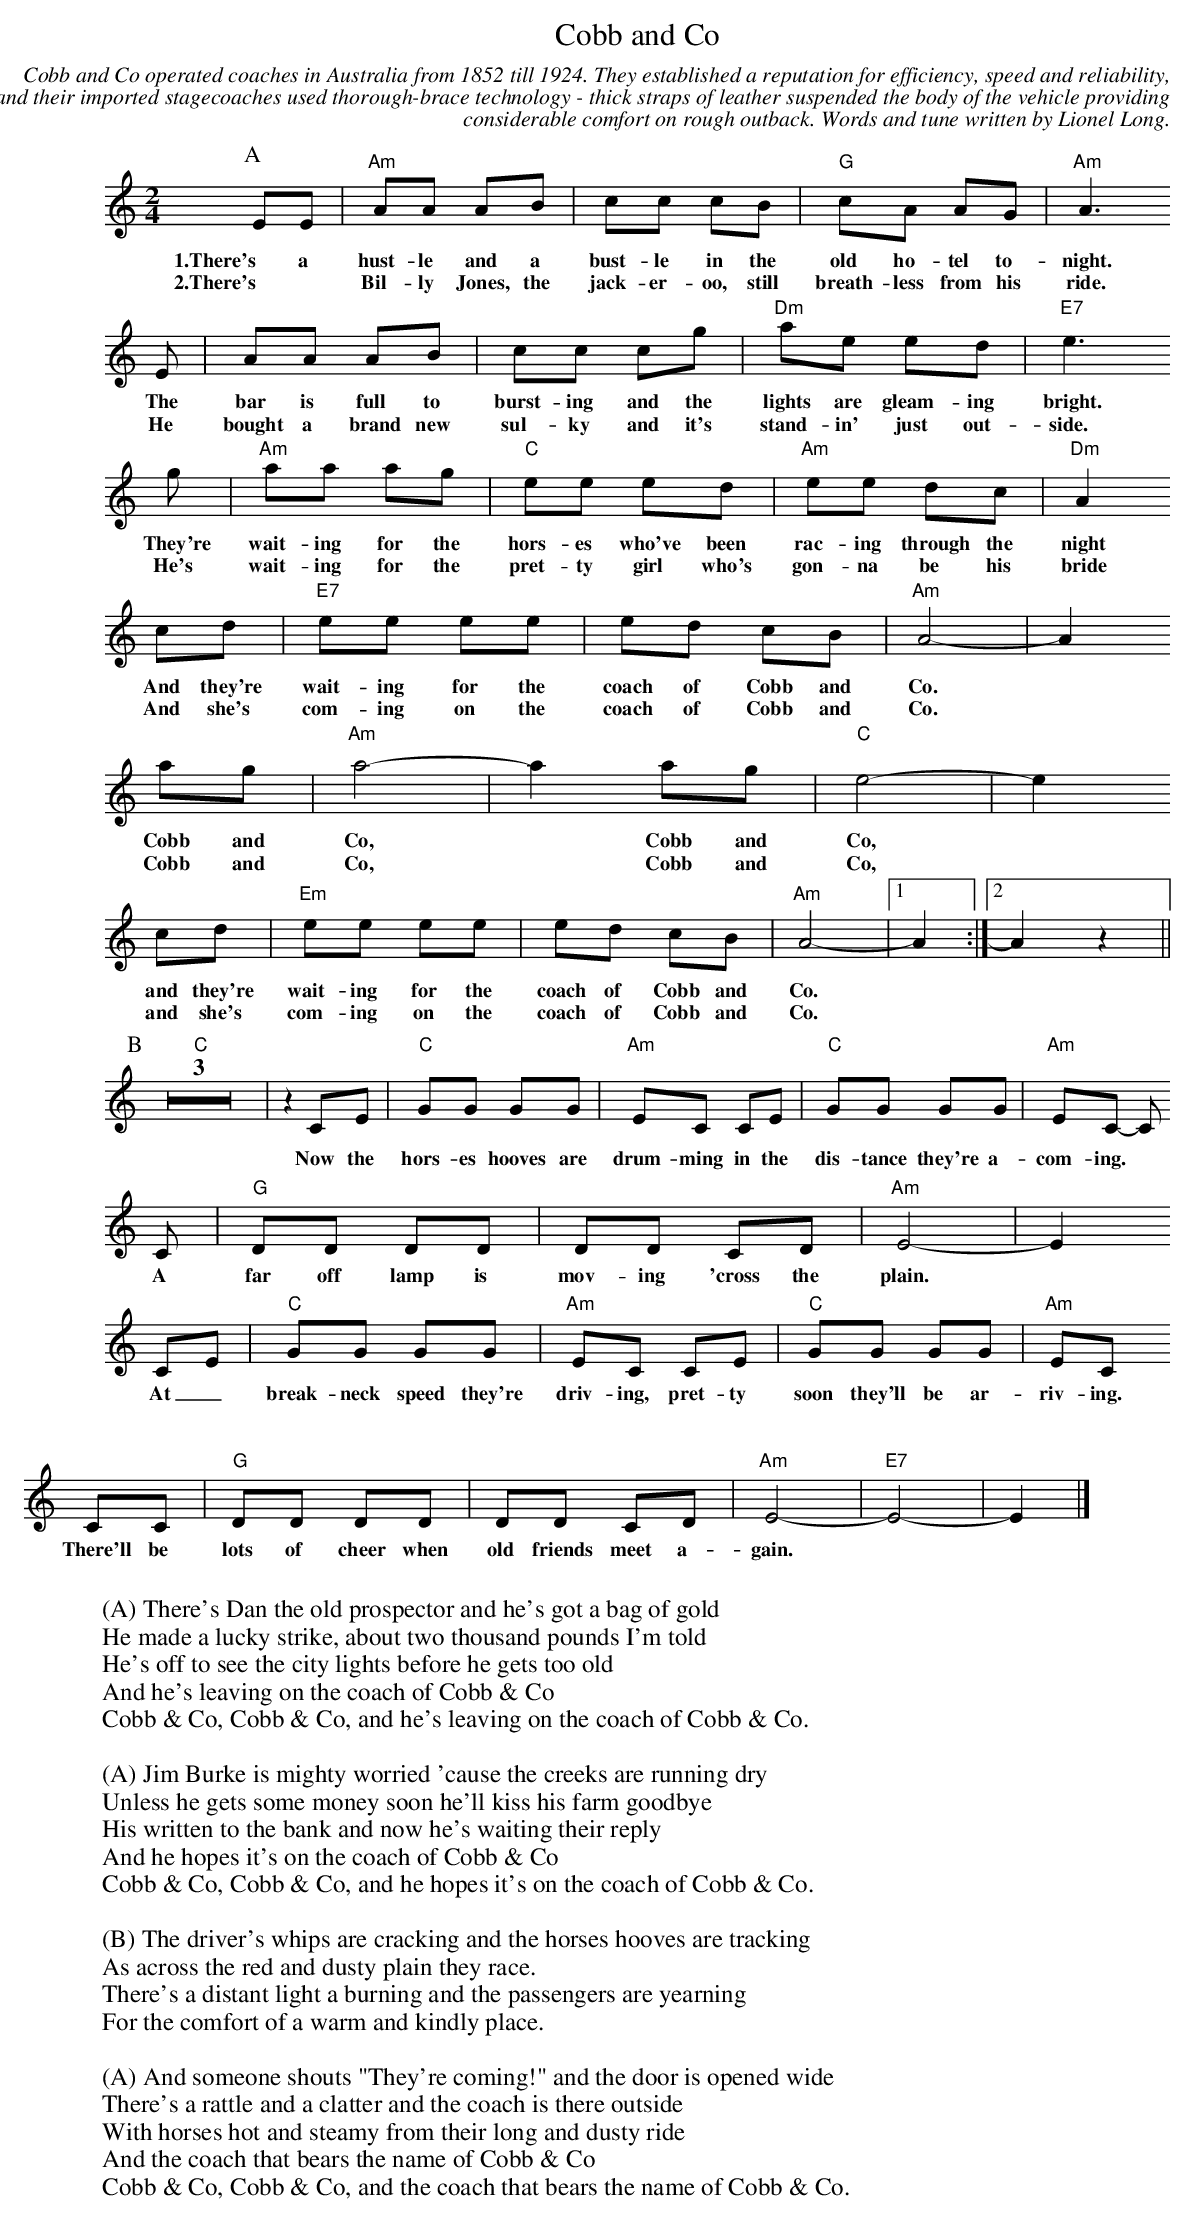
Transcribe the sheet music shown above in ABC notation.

X:1
T:Cobb and Co
C:Cobb and Co operated coaches in Australia from 1852 till 1924. They established a reputation for efficiency, speed and reliability,
C:and their imported stagecoaches used thorough-brace technology - thick straps of leather suspended the body of the vehicle providing
C:considerable comfort on rough outback. Words and tune written by Lionel Long.
M:2/4
L:1/8
K:C
P:A
EE|"Am"AA AB|cc cB|"G"cA AG|"Am"A3
w:1.There's a hust-le and a bust-le in the old ho-tel to-night.
w:2.There's* Bil-ly Jones, the jack-er-oo, still breath-less from his ride.
E|AA AB|cc cg|"Dm"ae ed|"E7"e3
w: The bar is full to burst-ing and the lights are gleam-ing bright.
w: He bought a brand new sul-ky and it's stand-in' just out-side.
g|"Am"aa ag|"C"ee ed|"Am"ee dc|"Dm"A2
w: They're wait-ing for the hors-es who've been rac-ing through the night
w: He's wait-ing for the pret-ty girl who's gon-na be his bride
cd|"E7"ee ee|ed cB|"Am"A4-|A2
w: And they're wait-ing for the coach of Cobb and Co.*
w: And she's com-ing on the coach of Cobb and Co.*
ag|"Am"a4-|a2ag|"C"e4-|e2
w: Cobb and Co,* Cobb and Co,*
w: Cobb and Co,* Cobb and Co,*
cd|"Em"ee ee|ed cB|"Am"A4-|1A2:|2A2z2||
w: and they're wait-ing for the coach of Cobb and Co.
w: and she's com-ing on the coach of Cobb and Co.
P:B
"C"Z3|z2CE|"C"GG GG|"Am"EC CE|"C"GG GG|"Am"EC- C
w:Now the hors-es hooves are drum-ming in the dis-tance they're a-com-ing.*
C|"G"DD DD|DD CD|"Am"E4-|E2
w: A far off lamp is mov-ing 'cross the plain.*
CE|"C"GG GG|"Am"EC CE|"C"GG GG|"Am"EC
w: At_ break-neck speed they're driv-ing, pret-ty soon they'll be ar-riv-ing.
CC|"G"DD DD|DD CD|"Am"E4-|"E7"E4-|E2|]
w: There'll be lots of cheer when old friends meet a-gain.
W:
W:(A) There's Dan the old prospector and he's got a bag of gold
W:He made a lucky strike, about two thousand pounds I'm told
W:He's off to see the city lights before he gets too old
W:And he's leaving on the coach of Cobb & Co
W:Cobb & Co, Cobb & Co, and he's leaving on the coach of Cobb & Co.
W:
W:(A) Jim Burke is mighty worried 'cause the creeks are running dry
W:Unless he gets some money soon he'll kiss his farm goodbye
W:His written to the bank and now he's waiting their reply
W:And he hopes it's on the coach of Cobb & Co
W:Cobb & Co, Cobb & Co, and he hopes it's on the coach of Cobb & Co.
W:
W:(B) The driver's whips are cracking and the horses hooves are tracking
W:As across the red and dusty plain they race.
W:There's a distant light a burning and the passengers are yearning
W:For the comfort of a warm and kindly place.
W:
W:(A) And someone shouts "They're coming!" and the door is opened wide
W:There's a rattle and a clatter and the coach is there outside
W:With horses hot and steamy from their long and dusty ride
W:And the coach that bears the name of Cobb & Co
W:Cobb & Co, Cobb & Co, and the coach that bears the name of Cobb & Co.
